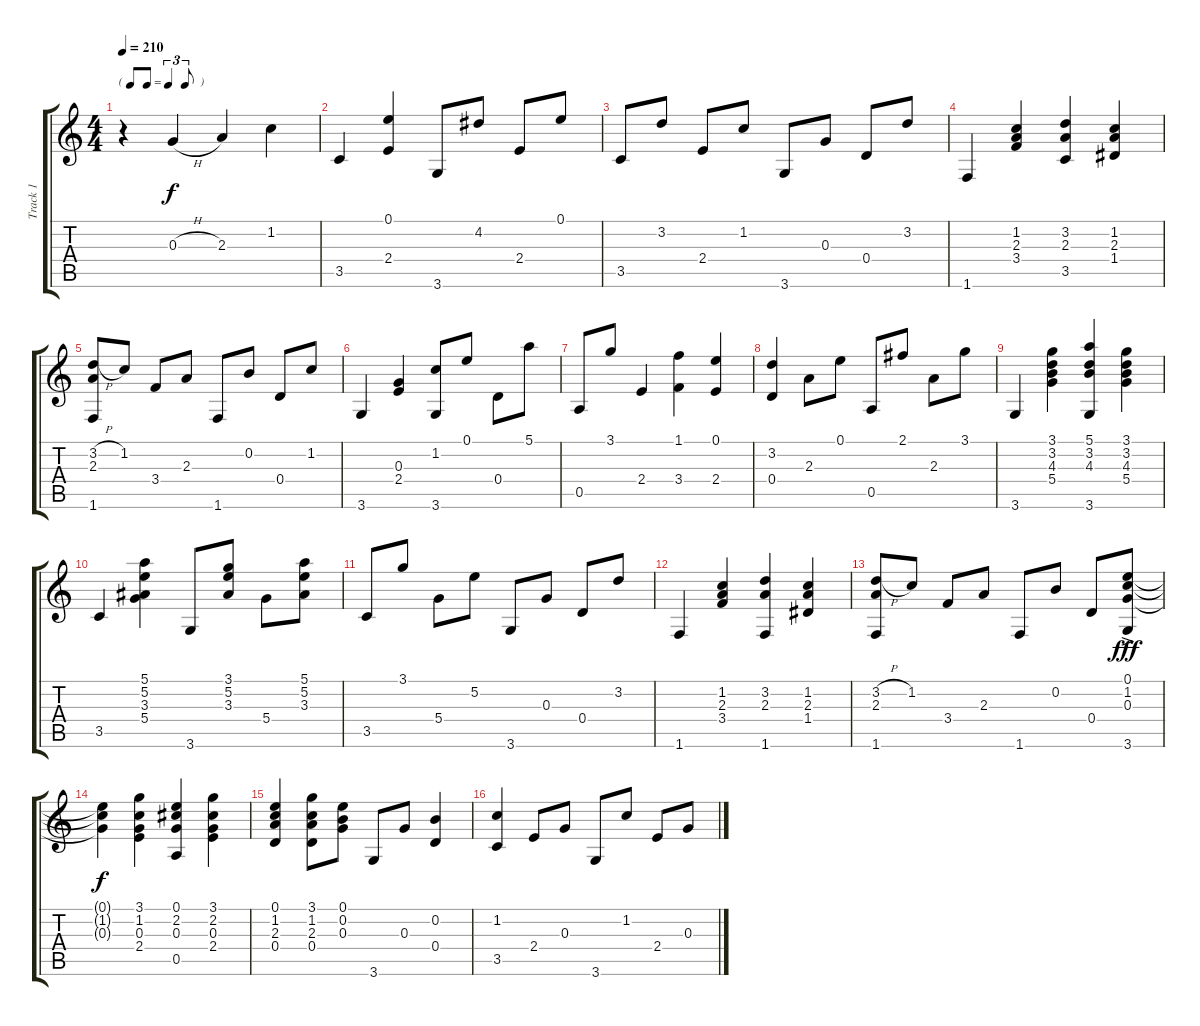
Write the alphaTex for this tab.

\track ("Track 1" "Track 1") {instrument acousticguitarsteel}
\staff {score tabs}
\tuning (E4 B3 G3 D3 A2 E2) {hide}
\ts (4 4)
\tf triplet8th
\tempo 210
\clef g2
\ks c
r.4{dy f instrument acousticguitarsteel} 0.3{h}.4 2.3.4 1.2.4 |
3.5.4 (0.1 2.4).4 3.6.8 4.2.8 2.4.8 0.1.8 |
3.5.8 3.2.8 2.4.8 1.2.8 3.6.8 0.3.8 0.4.8 3.2.8 |
1.6.4 (1.2 2.3 3.4).4 (3.2 2.3 3.5).4 (1.2 2.3 1.4).4 |
(3.2{h} 2.3 1.6).8 1.2.8 3.4.8 2.3.8 1.6.8 0.2.8 0.4.8 1.2.8 |
3.6.4 (0.3 2.4).4 (1.2 3.6).8 0.1.8 0.4.8 5.1.8 |
0.5.8 3.1.8 2.4.4 (1.1 3.4).4 (0.1 2.4).4 |
(3.2 0.4).4 2.3.8 0.1.8 0.5.8 2.1.8 2.3.8 3.1.8 |
3.6.4 (3.1 3.2 4.3 5.4).4 (5.1 3.2 4.3 3.6).4 (3.1 3.2 4.3 5.4).4 |
3.5.4 (5.1 5.2 3.3 5.4).4 3.6.8 (3.1 5.2 3.3).8 5.4.8 (5.1 5.2 3.3).8 |
3.5.8 3.1.8 5.4.8 5.2.8 3.6.8 0.3.8 0.4.8 3.2.8 |
1.6.4 (1.2 2.3 3.4).4 (3.2 2.3 1.6).4 (1.2 2.3 1.4).4 |
(3.2{h} 2.3 1.6).8 1.2.8 3.4.8 2.3.8 1.6.8 0.2.8 0.4.8 (0.1 1.2 0.3 3.6{ac}).8{dy fff} |
(0.1{t} 1.2{t} 0.3{t}).4{dy f} (3.1 1.2 0.3 2.4).4 (0.1 2.2 0.3 0.5).4 (3.1 2.2 0.3 2.4).4 |
(0.1 1.2 2.3 0.4).4 (3.1 1.2 2.3 0.4).8 (0.1 0.2 0.3).8 3.6.8 0.3.8 (0.2 0.4).4 |
(1.2 3.5).4 2.4.8 0.3.8 3.6.8 1.2.8 2.4.8 0.3.8
